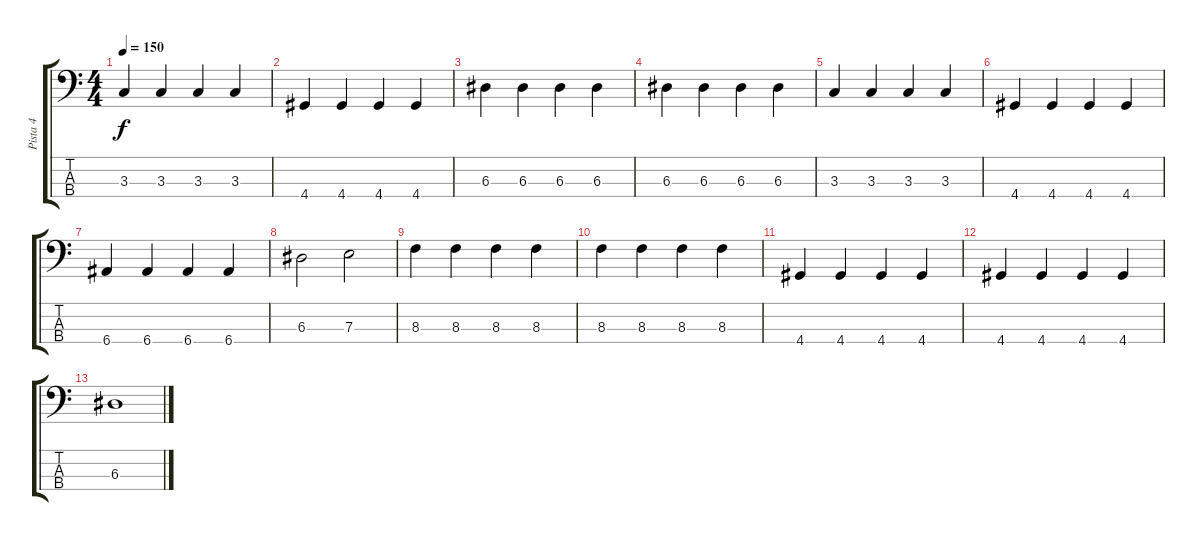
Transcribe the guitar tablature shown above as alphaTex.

\track ("Pista 4" "Pista 4") {instrument electricbassfinger}
\staff {score tabs}
\tuning (G2 D2 A1 E1) {hide}
\ts (4 4)
\tempo 150
\clef f4
\ks c
3.3.4{dy f} 3.3.4 3.3.4 3.3.4 |
4.4.4 4.4.4 4.4.4 4.4.4 |
6.3.4 6.3.4 6.3.4 6.3.4 |
6.3.4 6.3.4 6.3.4 6.3.4 |
3.3.4 3.3.4 3.3.4 3.3.4 |
4.4.4 4.4.4 4.4.4 4.4.4 |
6.4.4 6.4.4 6.4.4 6.4.4 |
6.3.2 7.3.2 |
8.3.4 8.3.4 8.3.4 8.3.4 |
8.3.4 8.3.4 8.3.4 8.3.4 |
4.4.4 4.4.4 4.4.4 4.4.4 |
4.4.4 4.4.4 4.4.4 4.4.4 |
6.3.1
